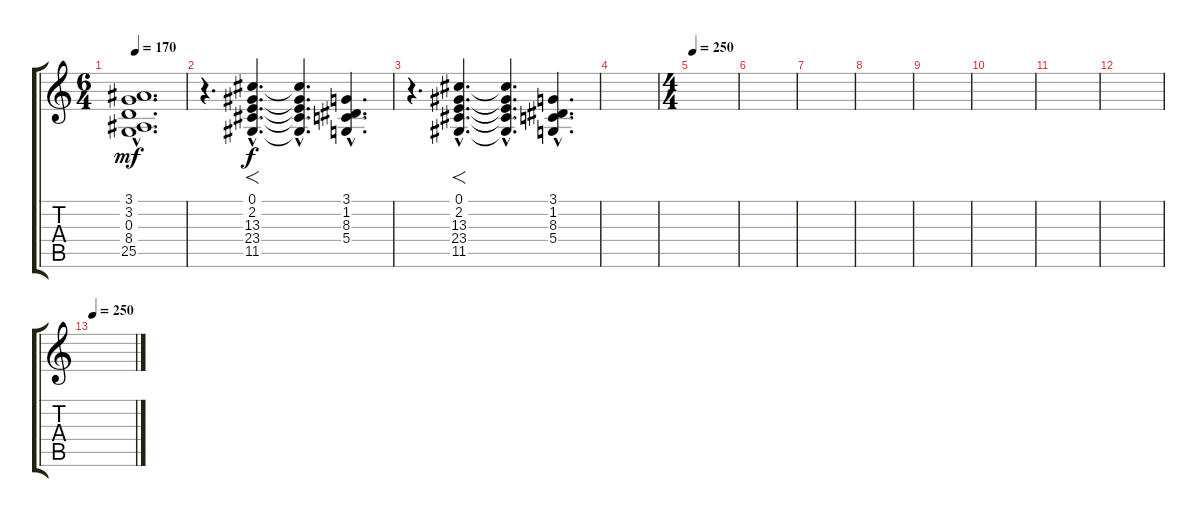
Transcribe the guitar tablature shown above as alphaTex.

\track "" {instrument stringensemble1}
\staff {score tabs}
\tuning (E4 B3 G3 D3 A2 E2) {hide}
\ts (6 4)
\tempo 170
\clef g2
\ks c
(3.1{hac} 3.2{hac} 0.3{hac} 8.4{hac} 25.5{hac}).1{d dy mf} |
r.4{d} (0.1{hac} 2.2{hac} 13.3{hac} 23.4{hac} 11.5{hac}).4{f d dy f} (0.1{hac t} 2.2{hac t} 13.3{hac t} 23.4{hac t} 11.5{hac t}).4{d} (3.1{hac} 1.2{hac} 8.3{hac} 5.4{hac}).4{d} |
r.4{d} (0.1{hac} 2.2{hac} 13.3{hac} 23.4{hac} 11.5{hac}).4{f d} (0.1{hac t} 2.2{hac t} 13.3{hac t} 23.4{hac t} 11.5{hac t}).4{d} (3.1{hac} 1.2{hac} 8.3{hac} 5.4{hac}).4{d} |
|
\ts (4 4)
\tempo 250
|
|
|
|
|
|
|
|
\tempo 250
